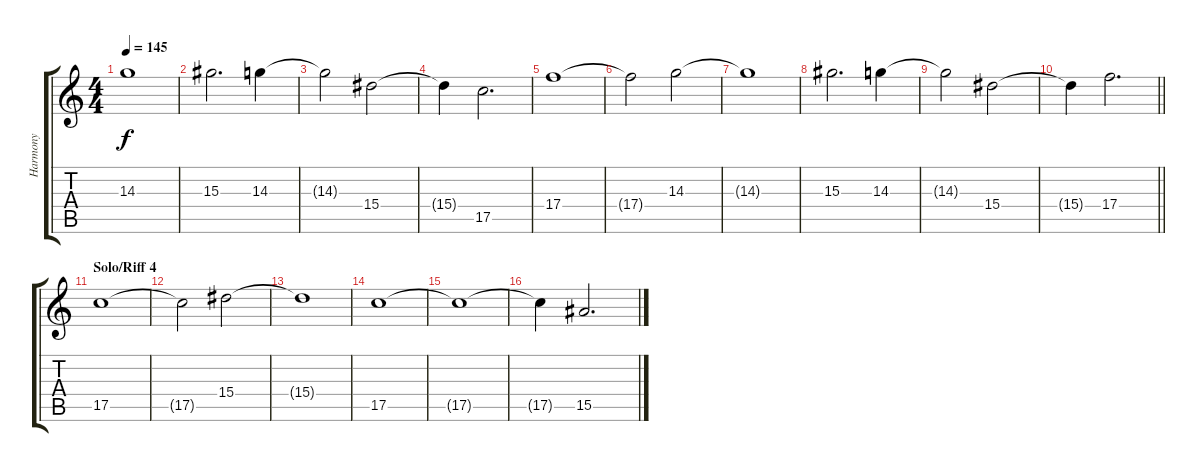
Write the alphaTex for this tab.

\track ("Harmony" "Harmony") {instrument overdrivenguitar}
\staff {score tabs}
\tuning (D4 A3 F3 C3 G2 C2) {hide}
\ts (4 4)
\tempo 145
\clef g2
\ks c
14.3{t}.1{dy f} |
15.3.2{d} 14.3.4 |
14.3{t}.2 15.4.2 |
15.4{t}.4 17.5.2{d} |
17.4.1 |
17.4{t}.2 14.3.2 |
14.3{t}.1 |
15.3.2{d} 14.3.4 |
14.3{t}.2 15.4.2 |
\barLineRight lightlight
15.4{t}.4 17.4.2{d} |
\section ("" "Solo/Riff 4")
17.5.1 |
17.5{t}.2 15.4.2 |
15.4{t}.1 |
17.5.1 |
17.5{t}.1 |
17.5{t}.4 15.5.2{d}
